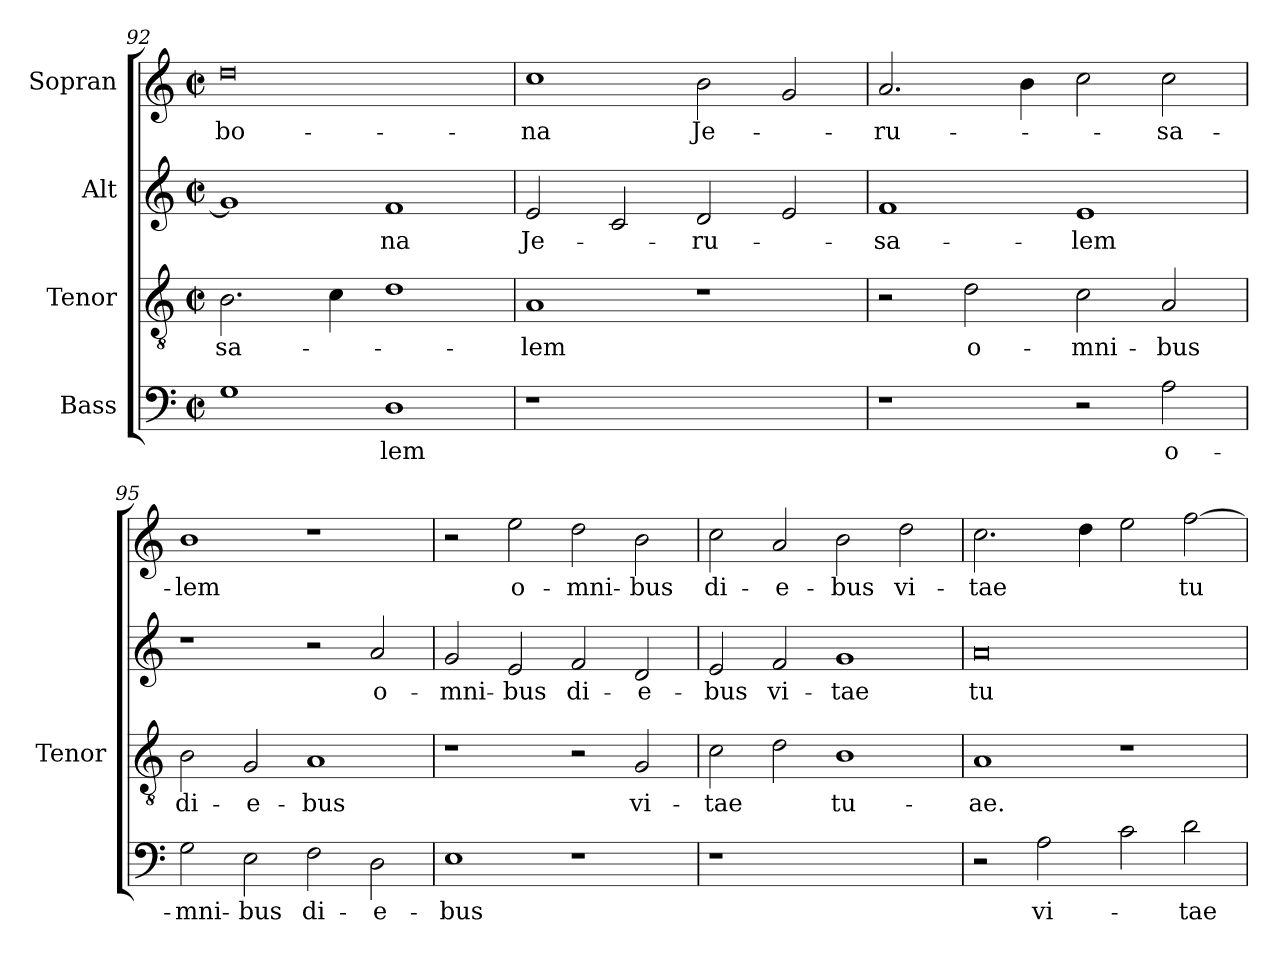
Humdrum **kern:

**kern	**text	**kern	**text	**kern	**text	**kern	**text
*part4	*part4	*part3	*part3	*part2	*part2	*part1	*part1
*staff4	*staff4	*staff3	*staff3	*staff2	*staff2	*staff1	*staff1
*I"Bass	*	*I"Tenor	*	*I"Alt	*	*I"Sopran	*
*	*	*I'Tenor	*	*	*	*	*
*clefF4	*	*clefGv2	*	*clefG2	*	*clefG2	*
*	*	*ITrd7c12	*	*	*	*	*
*k[]	*	*k[]	*	*k[]	*	*k[]	*
*M2/2	*	*M2/2	*	*M2/2	*	*M2/2	*
*met(c|)	*	*met(c|)	*	*met(c|)	*	*met(c|)	*
=92	=92	=92	=92	=92	=92	=92	=92
!	!	!	!LO:LY:b:color=#000000	!	!	!	!
!	!	!	!	!	!	!	!LO:LY:b:color=#000000
1Gi	.	2.BBi\	-sa-	1gi]	.	0ddi	bo-
.	.	4Ci\	.	.	.	.	.
!	!LO:LY:b:color=#000000	!	!	!	!	!	!
!	!	!	!	!	!LO:LY:b:color=#000000	!	!
1Di	-lem	1Di	.	1fi	-na	.	.
=93	=93	=93	=93	=93	=93	=93	=93
!LO:N:vis=1	!	!	!	!	!	!	!
!	!	!	!LO:LY:b:color=#000000	!	!	!	!
!	!	!	!	!	!LO:LY:b:color=#000000	!	!
!	!	!	!	!	!	!	!LO:LY:b:color=#000000
1r	.	1AAi	-lem	2ei/	Je-	1cci	-na
.	.	.	.	2ci/	.	.	.
!	!	!	!	!	!LO:LY:b:color=#000000	!	!
!	!	!	!	!	!	!	!LO:LY:b:color=#000000
1ryy	.	1r	.	2di/	-ru-	2bi\	Je-
.	.	.	.	2ei/	.	2gi/	.
=94	=94	=94	=94	=94	=94	=94	=94
!	!	!	!	!	!LO:LY:b:color=#000000	!	!
!	!	!	!	!	!	!	!LO:LY:b:color=#000000
1r	.	2r	.	1fi	-sa-	2.ai/	-ru-
!	!	!	!LO:LY:b:color=#000000	!	!	!	!
.	.	2Di\	o-	.	.	.	.
.	.	.	.	.	.	4bi\	.
!	!	!	!LO:LY:b:color=#000000	!	!	!	!
!	!	!	!	!	!LO:LY:b:color=#000000	!	!
2r	.	2Ci\	-mni-	1ei	-lem	2cci\	.
!	!LO:LY:b:color=#000000	!	!	!	!	!	!
!	!	!	!LO:LY:b:color=#000000	!	!	!	!
!	!	!	!	!	!	!	!LO:LY:b:color=#000000
2Ai\	o-	2AAi/	-bus	.	.	2cci\	-sa-
!!LO:LB:g=z
=95	=95	=95	=95	=95	=95	=95	=95
!	!LO:LY:b:color=#000000	!	!	!	!	!	!
!	!	!	!LO:LY:b:color=#000000	!	!	!	!
!	!	!	!	!	!	!	!LO:LY:b:color=#000000
2Gi\	-mni-	2BBi\	di-	1r	.	1bi	-lem
!	!LO:LY:b:color=#000000	!	!	!	!	!	!
!	!	!	!LO:LY:b:color=#000000	!	!	!	!
2Ei\	-bus	2GGi/	-e-	.	.	.	.
!	!LO:LY:b:color=#000000	!	!	!	!	!	!
!	!	!	!LO:LY:b:color=#000000	!	!	!	!
2Fi\	di-	1AAi	-bus	2r	.	1r	.
!	!LO:LY:b:color=#000000	!	!	!	!	!	!
!	!	!	!	!	!LO:LY:b:color=#000000	!	!
2Di\	-e-	.	.	2ai/	o-	.	.
=96	=96	=96	=96	=96	=96	=96	=96
!	!LO:LY:b:color=#000000	!	!	!	!	!	!
!	!	!	!	!	!LO:LY:b:color=#000000	!	!
1Ei	-bus	1r	.	2gi/	-mni-	2r	.
!	!	!	!	!	!LO:LY:b:color=#000000	!	!
!	!	!	!	!	!	!	!LO:LY:b:color=#000000
.	.	.	.	2ei/	-bus	2eei\	o-
!	!	!	!	!	!LO:LY:b:color=#000000	!	!
!	!	!	!	!	!	!	!LO:LY:b:color=#000000
1r	.	2r	.	2fi/	di-	2ddi\	-mni-
!	!	!	!LO:LY:b:color=#000000	!	!	!	!
!	!	!	!	!	!LO:LY:b:color=#000000	!	!
!	!	!	!	!	!	!	!LO:LY:b:color=#000000
.	.	2GGi/	vi-	2di/	-e-	2bi\	-bus
=97	=97	=97	=97	=97	=97	=97	=97
!LO:N:vis=1	!	!	!	!	!	!	!
!	!	!	!LO:LY:b:color=#000000	!	!	!	!
!	!	!	!	!	!LO:LY:b:color=#000000	!	!
!	!	!	!	!	!	!	!LO:LY:b:color=#000000
1r	.	2Ci\	-tae	2ei/	-bus	2cci\	di-
!	!	!	!	!	!LO:LY:b:color=#000000	!	!
!	!	!	!	!	!	!	!LO:LY:b:color=#000000
.	.	2Di\	.	2fi/	vi-	2ai/	-e-
!	!	!	!LO:LY:b:color=#000000	!	!	!	!
!	!	!	!	!	!LO:LY:b:color=#000000	!	!
!	!	!	!	!	!	!	!LO:LY:b:color=#000000
1ryy	.	1BBi	tu-	1gi	-tae	2bi\	-bus
!	!	!	!	!	!	!	!LO:LY:b:color=#000000
.	.	.	.	.	.	2ddi\	vi-
=98	=98	=98	=98	=98	=98	=98	=98
!	!	!	!LO:LY:b:color=#000000	!	!	!	!
!	!	!	!	!	!LO:LY:b:color=#000000	!	!
!	!	!	!	!	!	!	!LO:LY:b:color=#000000
2r	.	1AAi	-ae.	0ai	tu-	2.cci\	-tae
!	!LO:LY:b:color=#000000	!	!	!	!	!	!
2Ai\	vi-	.	.	.	.	.	.
.	.	.	.	.	.	4ddi\	.
2ci\	.	1r	.	.	.	2eei\	.
!	!LO:LY:b:color=#000000	!	!	!	!	!	!
!	!	!	!	!	!	!	!LO:LY:b:color=#000000
2di\	-tae	.	.	.	.	[>2ffi\	tu-
=	=	=	=	=	=	=	=
*-	*-	*-	*-	*-	*-	*-	*-
